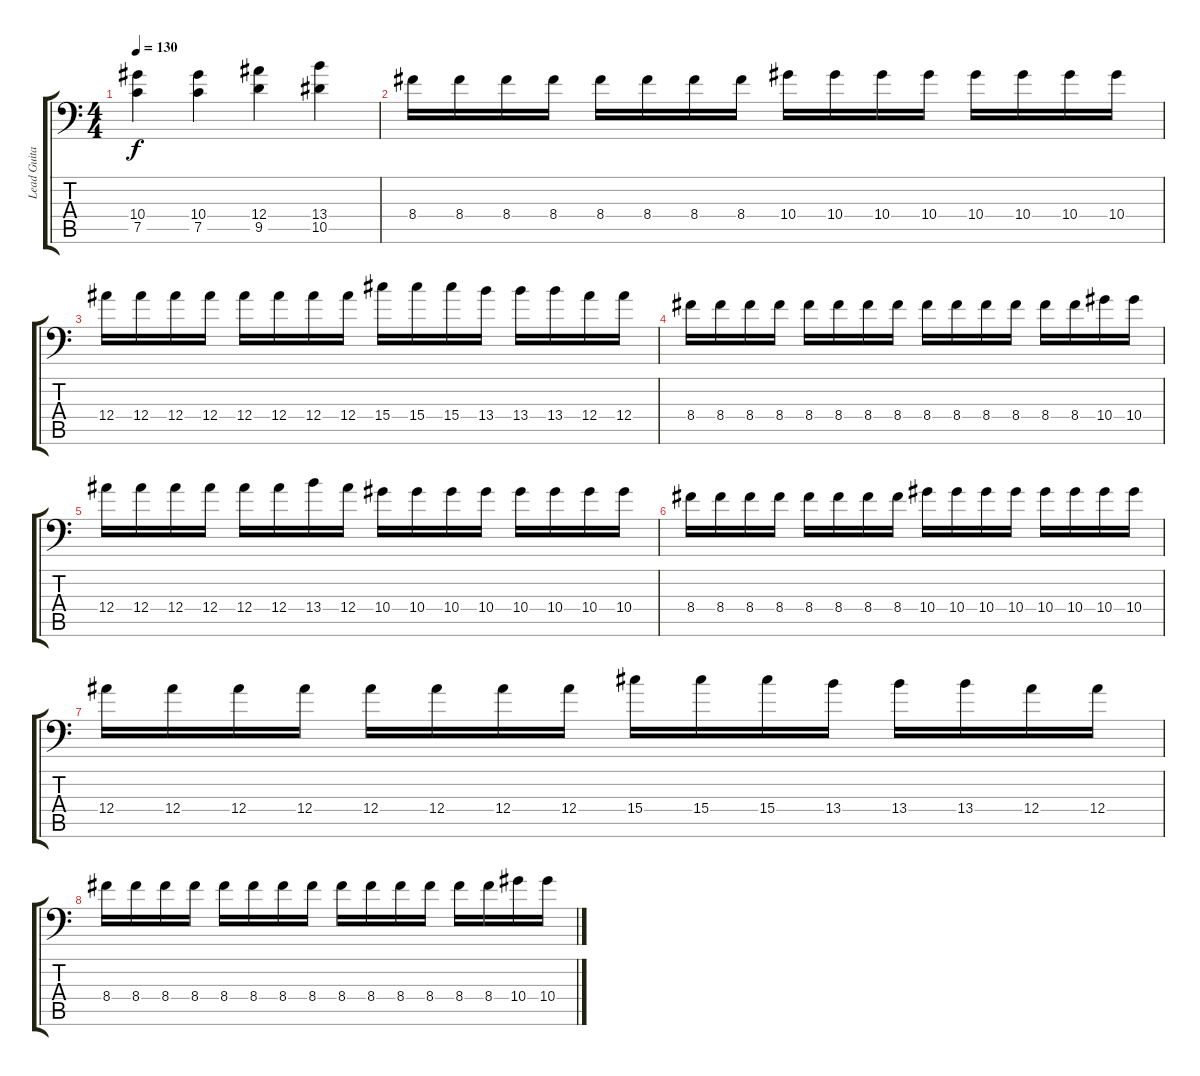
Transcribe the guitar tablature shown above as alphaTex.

\track ("Lead Guitar" "Lead Guita") {instrument distortionguitar}
\staff {score tabs}
\tuning (C4 G3 Eb3 Bb2 F2 Bb1) {hide}
\ts (4 4)
\tempo 130
\clef f4
\ks c
(10.4 7.5).4{dy f} (10.4 7.5).4 (12.4 9.5).4 (13.4 10.5).4 |
8.4.16 8.4.16 8.4.16 8.4.16 8.4.16 8.4.16 8.4.16 8.4.16 10.4.16 10.4.16 10.4.16 10.4.16 10.4.16 10.4.16 10.4.16 10.4.16 |
12.4.16 12.4.16 12.4.16 12.4.16 12.4.16 12.4.16 12.4.16 12.4.16 15.4.16 15.4.16 15.4.16 13.4.16 13.4.16 13.4.16 12.4.16 12.4.16 |
8.4.16 8.4.16 8.4.16 8.4.16 8.4.16 8.4.16 8.4.16 8.4.16 8.4.16 8.4.16 8.4.16 8.4.16 8.4.16 8.4.16 10.4.16 10.4.16 |
12.4.16 12.4.16 12.4.16 12.4.16 12.4.16 12.4.16 13.4.16 12.4.16 10.4.16 10.4.16 10.4.16 10.4.16 10.4.16 10.4.16 10.4.16 10.4.16 |
8.4.16 8.4.16 8.4.16 8.4.16 8.4.16 8.4.16 8.4.16 8.4.16 10.4.16 10.4.16 10.4.16 10.4.16 10.4.16 10.4.16 10.4.16 10.4.16 |
12.4.16 12.4.16 12.4.16 12.4.16 12.4.16 12.4.16 12.4.16 12.4.16 15.4.16 15.4.16 15.4.16 13.4.16 13.4.16 13.4.16 12.4.16 12.4.16 |
8.4.16 8.4.16 8.4.16 8.4.16 8.4.16 8.4.16 8.4.16 8.4.16 8.4.16 8.4.16 8.4.16 8.4.16 8.4.16 8.4.16 10.4.16 10.4.16
